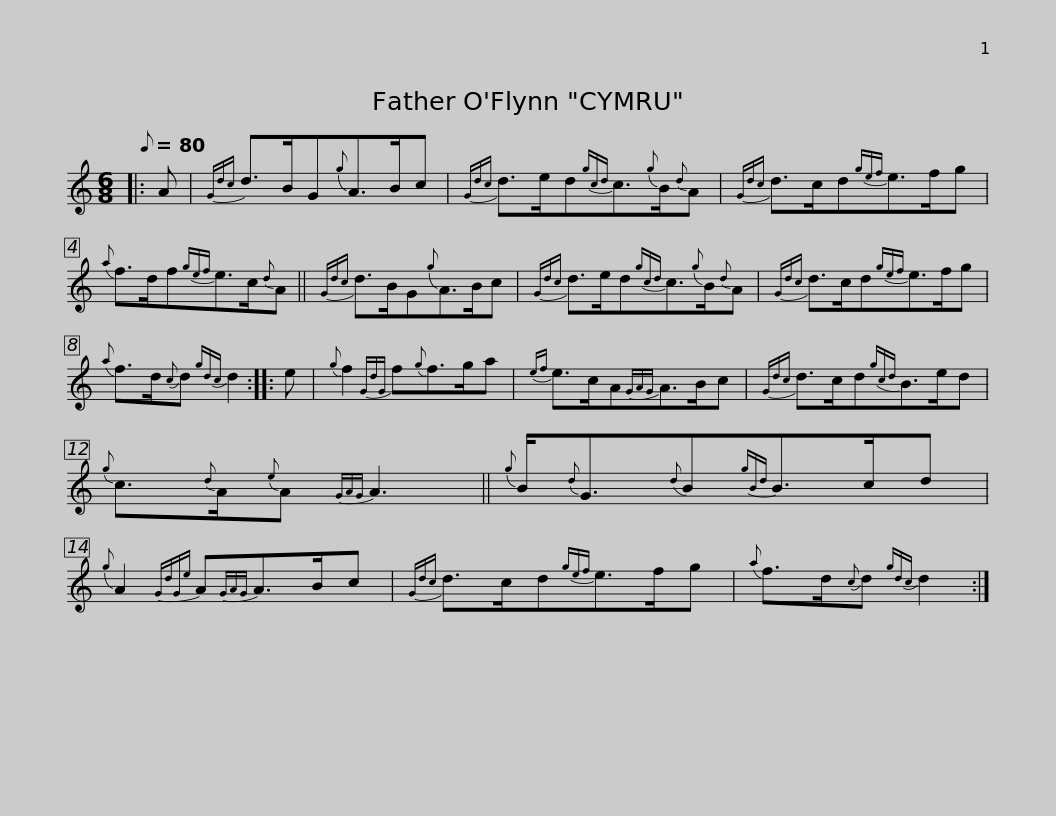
X:1
L:1/8
Q:1/8=80
M:6/8
I:linebreak $
K:C
V:1 treble
V:1
|: A |{Gdc} d>BG{g}A>Bc |{Gdc} d>ed{gcd}c3/2{g}B/{d}A |{Gdc} d>cd{gef}e>fg |${a} f>df{gef}e>c{d}A || %5
{Gdc} d>BG{g}A>Bc |{Gdc} d>ed{gcd}c3/2{g}B/{d}A |${Gdc} d>cd{gef}e>fg |{a} f>d{c}d{gdc} d2 :: e |$ %10
{g} f2{GdG} f{g}f>ga |{ef} e>cA{GAG}A>Bc |{Gdc} d>cd{gcd}B>ed |${g} c3/2{d}A/{e}A{GAG} A3 ||{g} B/{d}G3/2{d}B{gBd}B>cd | %15
{g} A2{GdGe} A{GAG}A>Bc |${Gdc} d>cd{gef}e>fg |{a} f>d{c}d{gdc} d2 :| %18
